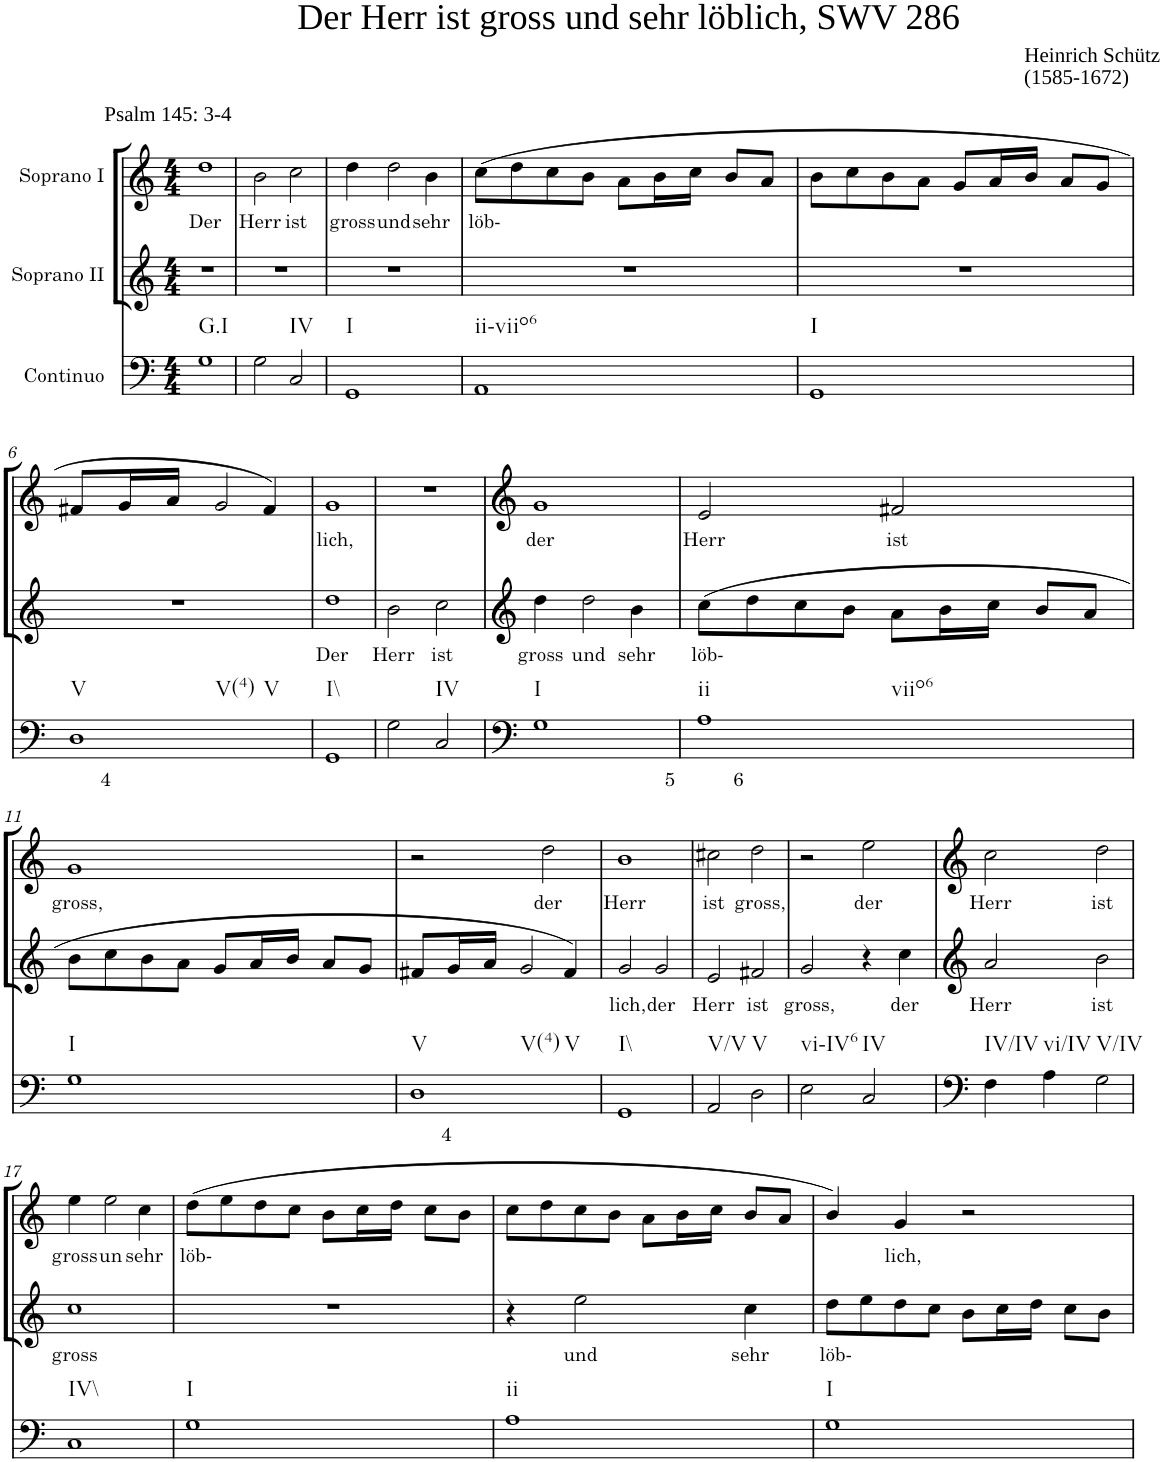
**kern	**text	**kern	**text	**kern	**text
*part3	*part3	*part2	*part2	*part1	*part1
*staff3	*staff3	*staff2	*staff2	*staff1	*staff1
*I"Continuo	*	*I"Soprano II	*	*I"Soprano I	*
*clefF4	*	*clefG2	*	*clefG2	*
*k[]	*	*k[]	*	*k[]	*
*M4/4	*	*M4/4	*	*M4/4	*
=1	=1	=1	=1	=1	=1
!	!	!	!	!LO:TX:a:t=Der Herr ist gross und sehr löblich, SWV 286	!
!	!	!	!	!LO:TX:a:t=Heinrich Schütz	!
!	!	!	!	!LO:TX:a:t=(1585-1672)	!
!	!	!	!	!LO:TX:a:t=Psalm 145&colon; 3-4	!
!LO:TX:b:t=G.I	!	!	!	!	!
!	!	!	!	!	!LO:LY:b
1G	.	1r	.	1dd	Der
=2	=2	=2	=2	=2	=2
!	!	!	!	!	!LO:LY:b
2G\	.	1r	.	2b\	Herr
!LO:TX:b:t=IV	!	!	!	!	!
!	!	!	!	!	!LO:LY:b
2C/	.	.	.	2cc\	ist
=3	=3	=3	=3	=3	=3
!LO:TX:b:t=I	!	!	!	!	!
!	!	!	!	!	!LO:LY:b
1GG	.	1r	.	4dd\	gross
!	!	!	!	!	!LO:LY:b
.	.	.	.	2dd\	und
!	!	!	!	!	!LO:LY:b
.	.	.	.	4b\	sehr
=4	=4	=4	=4	=4	=4
!LO:TX:b:t=ii-viio6	!	!	!	!	!
!	!	!	!	!	!LO:LY:b
1AA	.	1r	.	(8cc\L	löb-
.	.	.	.	8dd\	.
.	.	.	.	8cc\	.
.	.	.	.	8b\J	.
.	.	.	.	8a\L	.
.	.	.	.	16b\L	.
.	.	.	.	16cc\JJ	.
.	.	.	.	8b/L	.
.	.	.	.	8a/J	.
=5	=5	=5	=5	=5	=5
!LO:TX:b:t=I	!	!	!	!	!
1GG	.	1r	.	8b\L	.
.	.	.	.	8cc\	.
.	.	.	.	8b\	.
.	.	.	.	8a\J	.
.	.	.	.	8g/L	.
.	.	.	.	16a/L	.
.	.	.	.	16b/JJ	.
.	.	.	.	8a/L	.
.	.	.	.	8g/J	.
!!LO:LB:g=z
=6	=6	=6	=6	=6	=6
!LO:TX:b:t=V	!	!	!	!	!
!LO:TX:b:t=V(4)	!	!	!	!	!
!LO:TX:b:t=V	!	!	!	!	!
!	!LO:LY:b	!	!	!	!
1D	4	1r	.	8f#X/L	.
.	.	.	.	16g/L	.
.	.	.	.	16a/JJ	.
.	.	.	.	2g/	.
.	.	.	.	4f#/)	.
=7	=7	=7	=7	=7	=7
!LO:TX:b:t=I\\	!	!	!	!	!
!	!	!	!LO:LY:b	!	!LO:LY:b
1GG	.	1dd	Der	1g	lich,
=8	=8	=8	=8	=8	=8
!	!	!	!LO:LY:b	!	!
2G\	.	2b\	Herr	1r	.
!LO:TX:b:t=IV	!	!	!	!	!
!	!	!	!LO:LY:b	!	!
2C/	.	2cc\	ist	.	.
=9	=9	=9	=9	=9	=9
!LO:TX:b:t=I	!	!	!	!	!
!	!	!	!LO:LY:b	!	!LO:LY:b
1G	.	4dd\	gross	1g	der
!	!	!	!LO:LY:b	!	!
.	.	2dd\	und	.	.
!	!	!	!LO:LY:b	!	!
.	.	4b\	sehr	.	.
=10	=10	=10	=10	=10	=10
!LO:TX:b:t=ii	!	!	!	!	!
!LO:TX:b:t=viio6	!	!	!	!	!
!	!LO:LY:b	!	!LO:LY:b	!	!LO:LY:b
1A	5 6	(8cc\L	löb-	2e/	Herr
.	.	8dd\	.	.	.
.	.	8cc\	.	.	.
.	.	8b\J	.	.	.
!	!	!	!	!	!LO:LY:b
.	.	8a\L	.	2f#X/	ist
.	.	16b\L	.	.	.
.	.	16cc\JJ	.	.	.
.	.	8b/L	.	.	.
.	.	8a/J	.	.	.
!!LO:LB:g=z
=11	=11	=11	=11	=11	=11
!LO:TX:b:t=I	!	!	!	!	!
!	!	!	!	!	!LO:LY:b
1G	.	8b\L	.	1g	gross,
.	.	8cc\	.	.	.
.	.	8b\	.	.	.
.	.	8a\J	.	.	.
.	.	8g/L	.	.	.
.	.	16a/L	.	.	.
.	.	16b/JJ	.	.	.
.	.	8a/L	.	.	.
.	.	8g/J	.	.	.
=12	=12	=12	=12	=12	=12
!LO:TX:b:t=V	!	!	!	!	!
!LO:TX:b:t=V(4)	!	!	!	!	!
!LO:TX:b:t=V	!	!	!	!	!
!	!LO:LY:b	!	!	!	!
1D	4	8f#X/L	.	2r	.
.	.	16g/L	.	.	.
.	.	16a/JJ	.	.	.
.	.	2g/	.	.	.
!	!	!	!	!	!LO:LY:b
.	.	.	.	2dd\	der
.	.	4f#/)	.	.	.
=13	=13	=13	=13	=13	=13
!LO:TX:b:t=I\\	!	!	!	!	!
!	!	!	!LO:LY:b	!	!LO:LY:b
1GG	.	2g/	lich,	1b	Herr
!	!	!	!LO:LY:b	!	!
.	.	2g/	der	.	.
=14	=14	=14	=14	=14	=14
!LO:TX:b:t=V/V	!	!	!	!	!
!	!	!	!LO:LY:b	!	!LO:LY:b
2AA/	.	2e/	Herr	2cc#X\	ist
!LO:TX:b:t=V	!	!	!	!	!
!	!	!	!LO:LY:b	!	!LO:LY:b
2D\	.	2f#X/	ist	2dd\	gross,
=15	=15	=15	=15	=15	=15
!LO:TX:b:t=vi-IV6	!	!	!	!	!
!	!	!	!LO:LY:b	!	!
2E\	.	2g/	gross,	2r	.
!LO:TX:b:t=IV	!	!	!	!	!
!	!	!	!	!	!LO:LY:b
2C/	.	4r	.	2ee\	der
!	!	!	!LO:LY:b	!	!
.	.	4cc\	der	.	.
=16	=16	=16	=16	=16	=16
!LO:TX:b:t=IV/IV	!	!	!	!	!
!	!	!	!LO:LY:b	!	!LO:LY:b
4F\	.	2a/	Herr	2cc\	Herr
!LO:TX:b:t=vi/IV	!	!	!	!	!
4A\	.	.	.	.	.
!LO:TX:b:t=V/IV	!	!	!	!	!
!	!	!	!LO:LY:b	!	!LO:LY:b
2G\	.	2b\	ist	2dd\	ist
!!LO:LB:g=z
=17	=17	=17	=17	=17	=17
!LO:TX:b:t=IV\\	!	!	!	!	!
!	!	!	!LO:LY:b	!	!LO:LY:b
1C	.	1cc	gross	4ee\	gross
!	!	!	!	!	!LO:LY:b
.	.	.	.	2ee\	un
!	!	!	!	!	!LO:LY:b
.	.	.	.	4cc\	sehr
=18	=18	=18	=18	=18	=18
!LO:TX:b:t=I	!	!	!	!	!
!	!	!	!	!	!LO:LY:b
1G	.	1r	.	(8dd\L	löb-
.	.	.	.	8ee\	.
.	.	.	.	8dd\	.
.	.	.	.	8cc\J	.
.	.	.	.	8b\L	.
.	.	.	.	16cc\L	.
.	.	.	.	16dd\JJ	.
.	.	.	.	8cc\L	.
.	.	.	.	8b\J	.
=19	=19	=19	=19	=19	=19
!LO:TX:b:t=ii	!	!	!	!	!
1A	.	4r	.	8cc\L	.
.	.	.	.	8dd\	.
!	!	!	!LO:LY:b	!	!
.	.	2ee\	und	8cc\	.
.	.	.	.	8b\J	.
.	.	.	.	8a\L	.
.	.	.	.	16b\L	.
.	.	.	.	16cc\JJ	.
!	!	!	!LO:LY:b	!	!
.	.	4cc\	sehr	8b/L	.
.	.	.	.	8a/J	.
=20	=20	=20	=20	=20	=20
!LO:TX:b:t=I	!	!	!	!	!
!	!	!	!LO:LY:b	!	!
1G	.	8dd\L	löb-	4b/)	.
.	.	8ee\	.	.	.
!	!	!	!	!	!LO:LY:b
.	.	8dd\	.	4g/	lich,
.	.	8cc\J	.	.	.
.	.	8b\L	.	2r	.
.	.	16cc\L	.	.	.
.	.	16dd\JJ	.	.	.
.	.	8cc\L	.	.	.
.	.	8b\J	.	.	.
=	=	=	=	=	=
*-	*-	*-	*-	*-	*-
